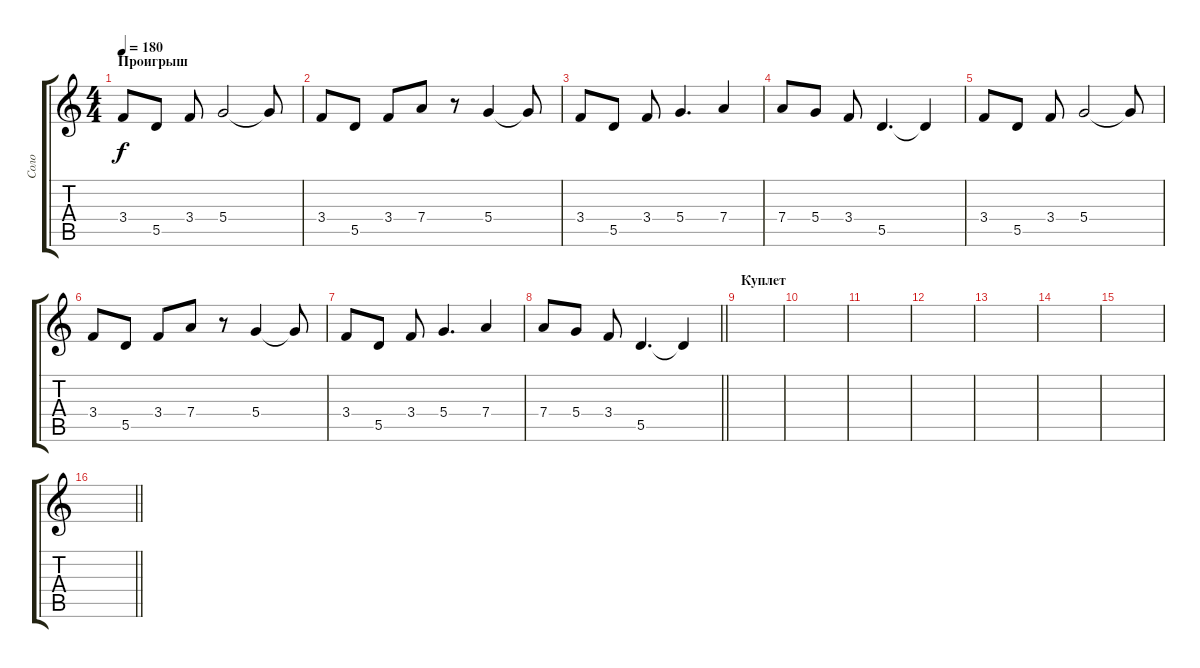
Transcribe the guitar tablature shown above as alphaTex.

\track ("Соло" "Соло") {instrument overdrivenguitar}
\staff {score tabs}
\tuning (E4 B3 G3 D3 A2 E2) {hide}
\ts (4 4)
\section ("" "Проигрыш")
\tempo 180
\clef g2
\ks c
3.4.8{dy f} 5.5.8 3.4.8 5.4.2 5.4{t}.8 |
3.4.8 5.5.8 3.4.8 7.4.8 r.8 5.4.4 5.4{t}.8 |
3.4.8 5.5.8 3.4.8 5.4.4{d} 7.4.4 |
7.4.8 5.4.8 3.4.8 5.5.4{d} 5.5{t}.4 |
3.4.8 5.5.8 3.4.8 5.4.2 5.4{t}.8 |
3.4.8 5.5.8 3.4.8 7.4.8 r.8 5.4.4 5.4{t}.8 |
3.4.8 5.5.8 3.4.8 5.4.4{d} 7.4.4 |
\barLineRight lightlight
7.4.8 5.4.8 3.4.8 5.5.4{d} 5.5{t}.4 |
\section ("" "Куплет")
|
|
|
|
|
|
|
\barLineRight lightlight
